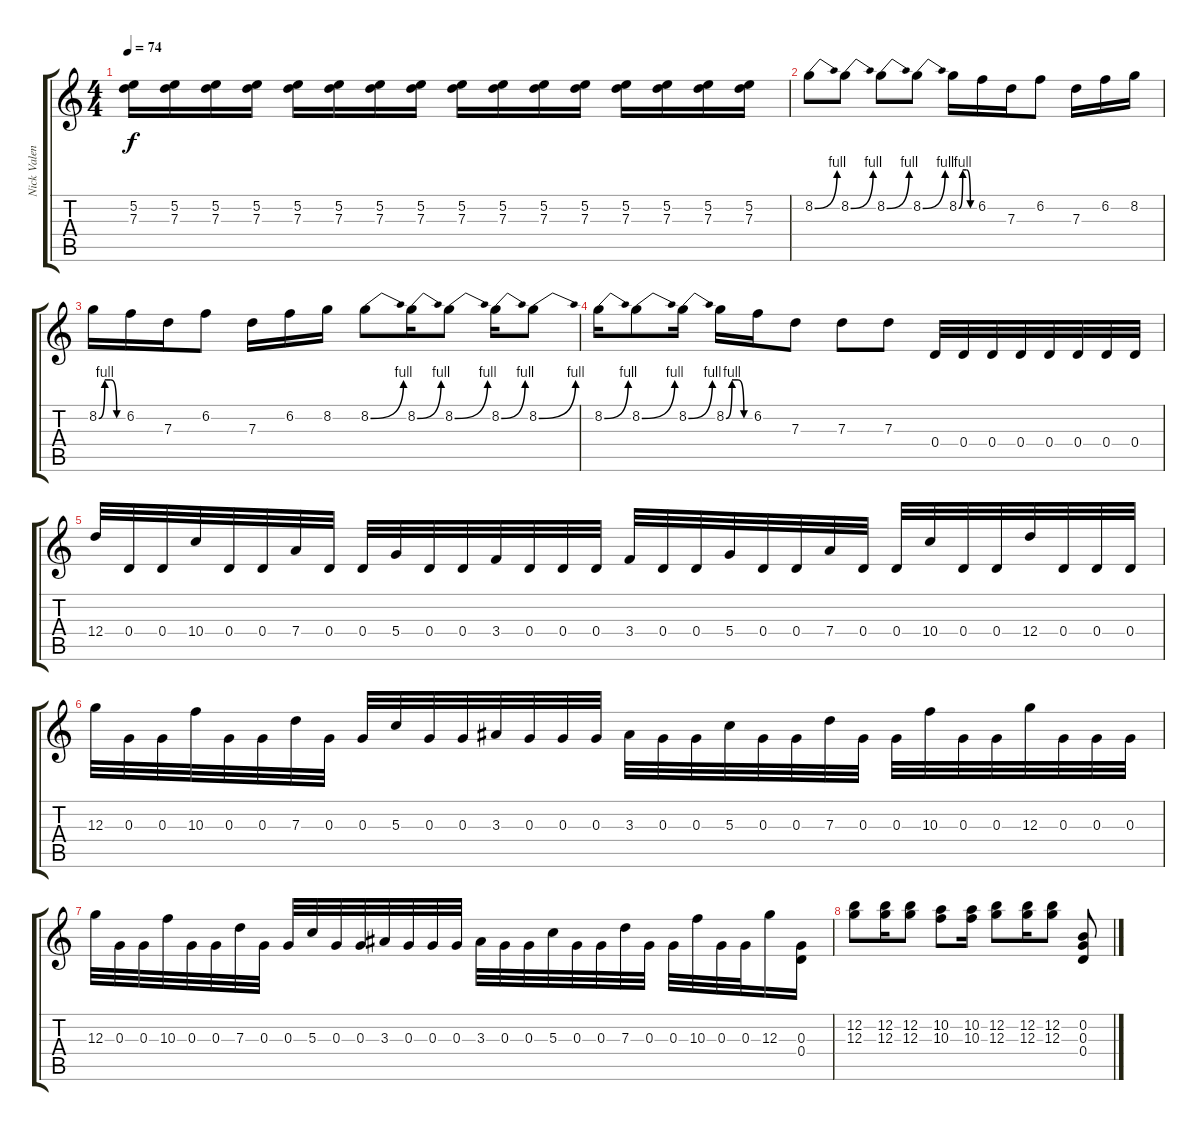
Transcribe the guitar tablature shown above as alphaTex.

\track ("Nick Valensi (Lead)" "Nick Valen") {instrument overdrivenguitar}
\staff {score tabs}
\tuning (E4 B3 G3 D3 A2 E2) {hide}
\ts (4 4)
\tempo 74
\clef g2
\ks c
(5.2 7.3).16{dy f} (5.2 7.3).16 (5.2 7.3).16 (5.2 7.3).16 (5.2 7.3).16 (5.2 7.3).16 (5.2 7.3).16 (5.2 7.3).16 (5.2 7.3).16 (5.2 7.3).16 (5.2 7.3).16 (5.2 7.3).16 (5.2 7.3).16 (5.2 7.3).16 (5.2 7.3).16 (5.2 7.3).16 |
8.2{be (bend 0 0 60 4)}.8 8.2{be (bend 0 0 60 4)}.8 8.2{be (bend 0 0 60 4)}.8 8.2{be (bend 0 0 60 4)}.8 8.2{be (custom 0 0 15 4 30 4 45 0 60 0)}.16 6.2.16 7.3.16 6.2.8 7.3.16 6.2.16 8.2.16 |
8.2{be (custom 0 0 15 4 30 4 45 0 60 0)}.16 6.2.16 7.3.16 6.2.8 7.3.16 6.2.16 8.2.16 8.2{be (bend 0 0 60 4)}.8 8.2{be (bend 0 0 60 4)}.16 8.2{be (bend 0 0 60 4)}.8 8.2{be (bend 0 0 60 4)}.16 8.2{be (bend 0 0 60 4)}.8 |
8.2{be (bend 0 0 60 4)}.16 8.2{be (bend 0 0 60 4)}.8 8.2{be (bend 0 0 60 4)}.16 8.2{be (custom 0 0 15 4 30 4 45 0 60 0)}.16 6.2.16 7.3.8 7.3.8 7.3.8 0.4.32 0.4.32 0.4.32 0.4.32 0.4.32 0.4.32 0.4.32 0.4.32 |
12.4.32 0.4.32 0.4.32 10.4.32 0.4.32 0.4.32 7.4.32 0.4.32 0.4.32 5.4.32 0.4.32 0.4.32 3.4.32 0.4.32 0.4.32 0.4.32 3.4.32 0.4.32 0.4.32 5.4.32 0.4.32 0.4.32 7.4.32 0.4.32 0.4.32 10.4.32 0.4.32 0.4.32 12.4.32 0.4.32 0.4.32 0.4.32 |
12.3.32 0.3.32 0.3.32 10.3.32 0.3.32 0.3.32 7.3.32 0.3.32 0.3.32 5.3.32 0.3.32 0.3.32 3.3.32 0.3.32 0.3.32 0.3.32 3.3.32 0.3.32 0.3.32 5.3.32 0.3.32 0.3.32 7.3.32 0.3.32 0.3.32 10.3.32 0.3.32 0.3.32 12.3.32 0.3.32 0.3.32 0.3.32 |
12.3.32 0.3.32 0.3.32 10.3.32 0.3.32 0.3.32 7.3.32 0.3.32 0.3.32 5.3.32 0.3.32 0.3.32 3.3.32 0.3.32 0.3.32 0.3.32 3.3.32 0.3.32 0.3.32 5.3.32 0.3.32 0.3.32 7.3.32 0.3.32 0.3.32 10.3.32 0.3.32 0.3.32 12.3.16 (0.3 0.4).16 |
(12.2 12.3).8 (12.2 12.3).16 (12.2 12.3).8 (10.2 10.3).8 (10.2 10.3).16 (12.2 12.3).8 (12.2 12.3).16 (12.2 12.3).8 (0.2 0.3 0.4).8
